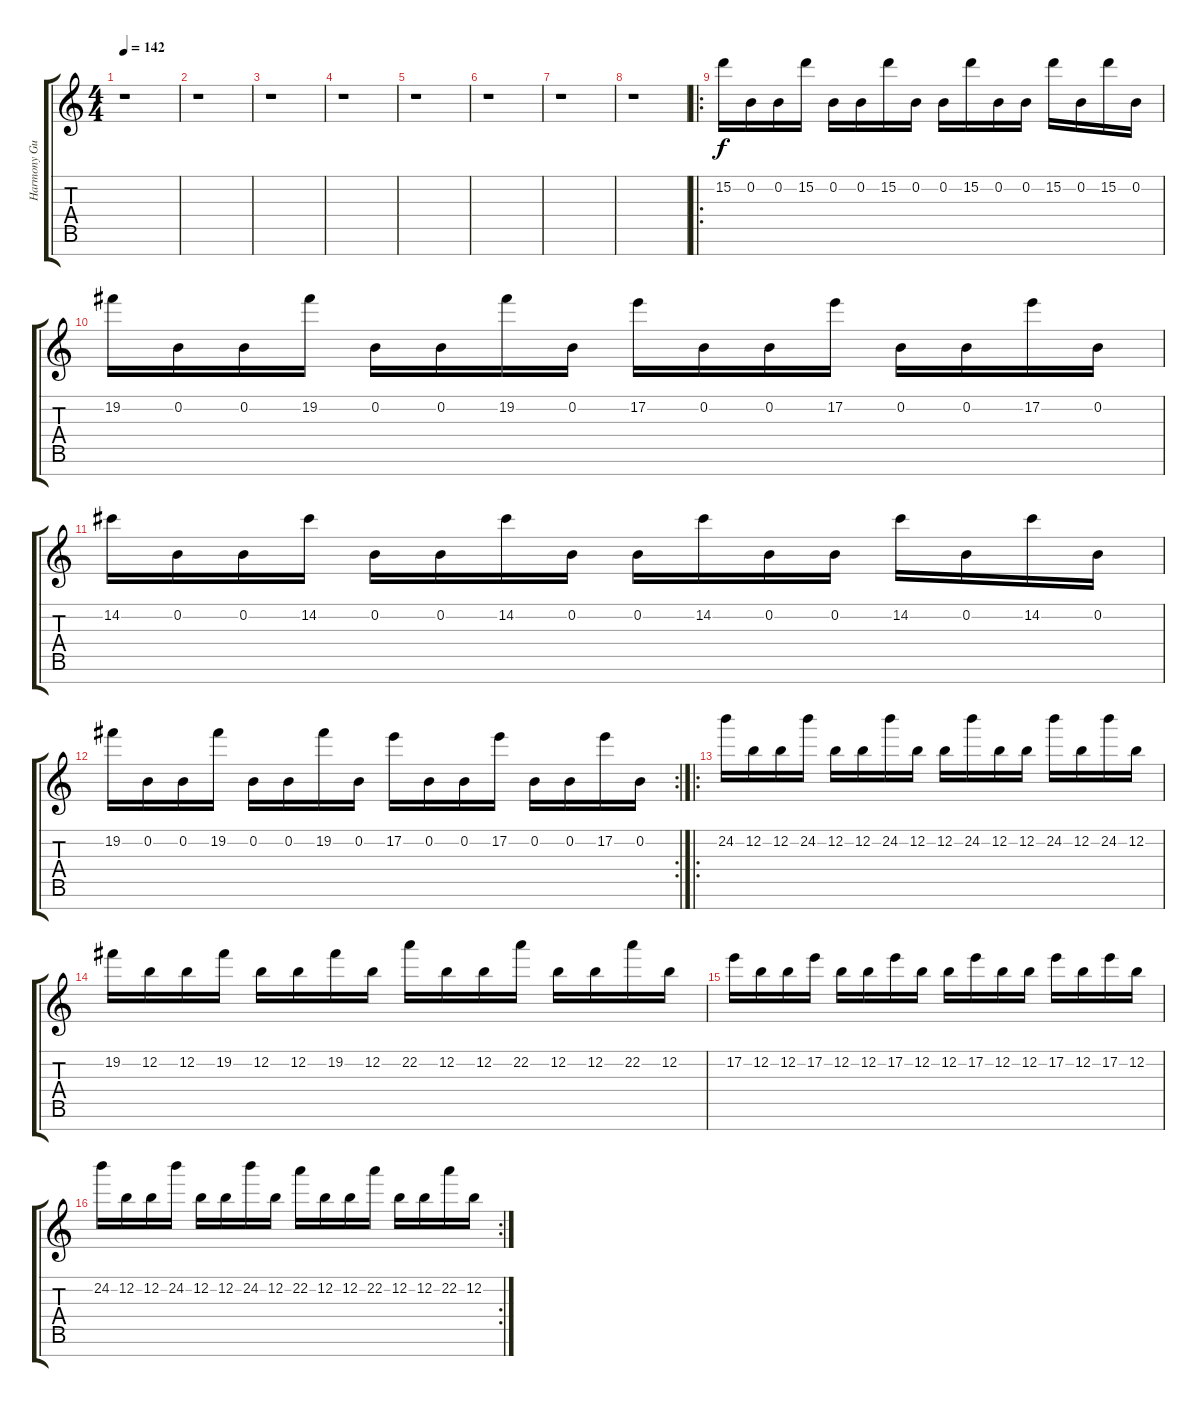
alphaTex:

\track ("Harmony Guitar" "Harmony Gu") {instrument distortionguitar}
\staff {score tabs}
\tuning (E4 B3 G3 D3 A2 E2 B1) {hide}
\ts (4 4)
\tempo 142
\clef g2
\ks c
r.1{dy f instrument distortionguitar} |
r.1 |
r.1 |
r.1 |
r.1 |
r.1 |
r.1 |
r.1 |
\ro
15.2.16 0.2.16 0.2.16 15.2.16 0.2.16 0.2.16 15.2.16 0.2.16 0.2.16 15.2.16 0.2.16 0.2.16 15.2.16 0.2.16 15.2.16 0.2.16 |
19.2.16 0.2.16 0.2.16 19.2.16 0.2.16 0.2.16 19.2.16 0.2.16 17.2.16 0.2.16 0.2.16 17.2.16 0.2.16 0.2.16 17.2.16 0.2.16 |
14.2.16 0.2.16 0.2.16 14.2.16 0.2.16 0.2.16 14.2.16 0.2.16 0.2.16 14.2.16 0.2.16 0.2.16 14.2.16 0.2.16 14.2.16 0.2.16 |
\rc 2
19.2.16 0.2.16 0.2.16 19.2.16 0.2.16 0.2.16 19.2.16 0.2.16 17.2.16 0.2.16 0.2.16 17.2.16 0.2.16 0.2.16 17.2.16 0.2.16 |
\ro
24.2.16 12.2.16 12.2.16 24.2.16 12.2.16 12.2.16 24.2.16 12.2.16 12.2.16 24.2.16 12.2.16 12.2.16 24.2.16 12.2.16 24.2.16 12.2.16 |
19.2.16 12.2.16 12.2.16 19.2.16 12.2.16 12.2.16 19.2.16 12.2.16 22.2.16 12.2.16 12.2.16 22.2.16 12.2.16 12.2.16 22.2.16 12.2.16 |
17.2.16 12.2.16 12.2.16 17.2.16 12.2.16 12.2.16 17.2.16 12.2.16 12.2.16 17.2.16 12.2.16 12.2.16 17.2.16 12.2.16 17.2.16 12.2.16 |
\rc 2
24.2.16 12.2.16 12.2.16 24.2.16 12.2.16 12.2.16 24.2.16 12.2.16 22.2.16 12.2.16 12.2.16 22.2.16 12.2.16 12.2.16 22.2.16 12.2.16
